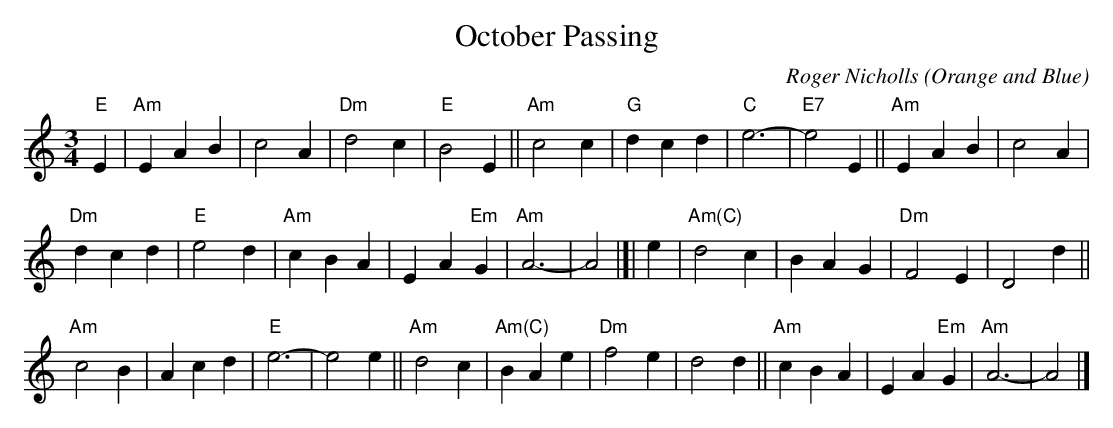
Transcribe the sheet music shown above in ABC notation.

X:1
T: October Passing
C: Roger Nicholls
O: Orange and Blue % What is that?
M: 3/4
L: 1/4
K: Am
"E"E | "Am"EAB | c2A | "Dm"d2c | "E"B2E || "Am"c2c | "G"dcd | "C"e3- | "E7"e2E || "Am"EAB | c2A |
"Dm"dcd | "E"e2d | "Am"cBA | EA"Em"G | "Am"A3- | A2 |[| e | "Am(C)"d2c | BAG | "Dm"F2E | D2d ||
"Am"c2B | Acd | "E"e3- | e2e || "Am"d2c | "Am(C)"BAe | "Dm"f2e | d2d || "Am"cBA | EA"Em"G | "Am"A3- | A2 |]
